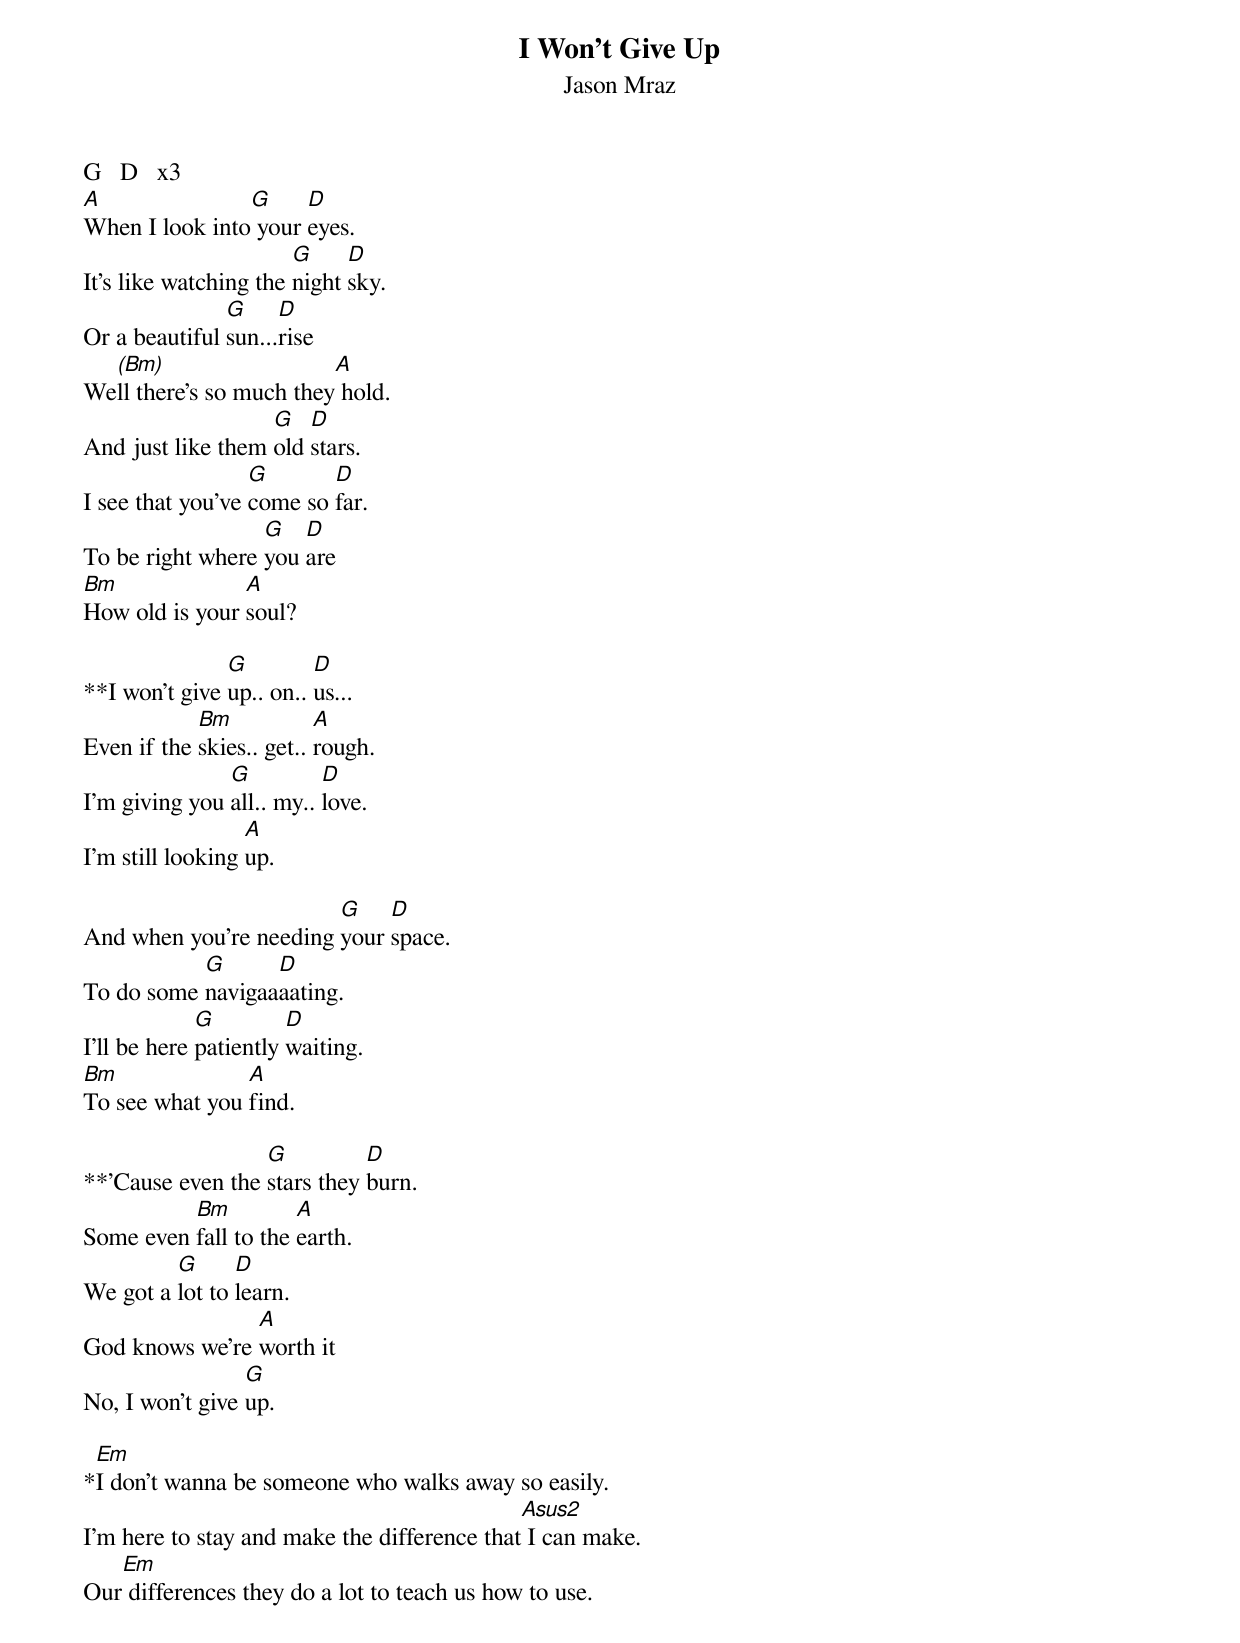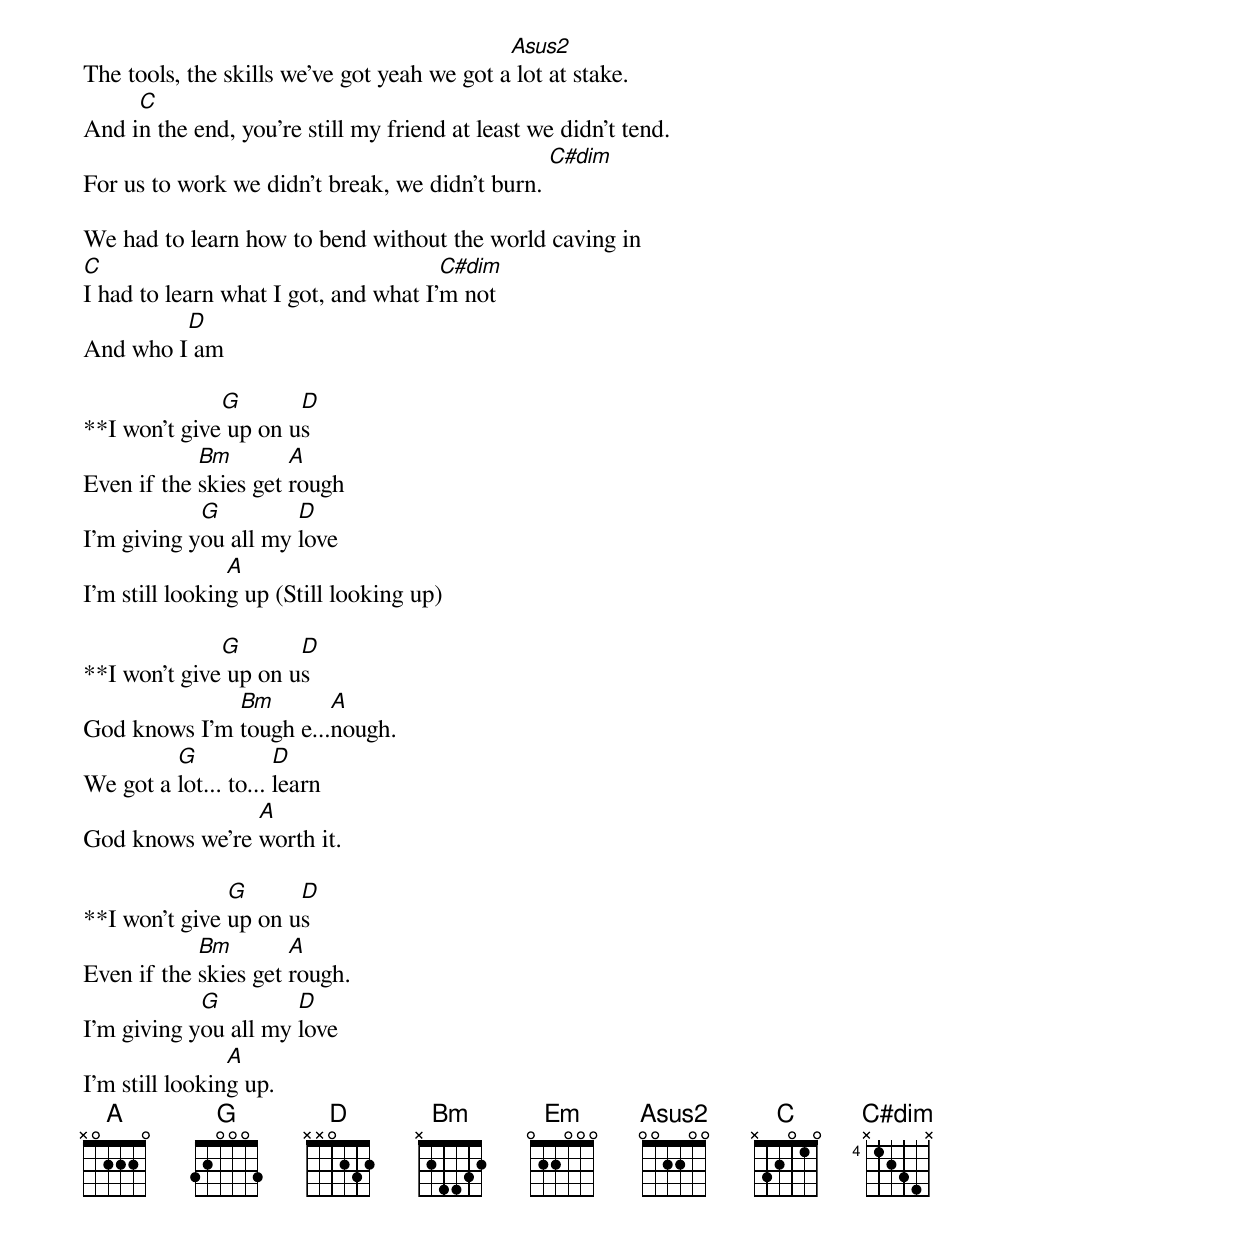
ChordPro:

{title:I Won't Give Up}
{subtitle:Jason Mraz}
G   D   x3
[A]When I look into[G] your [D]eyes.
It's like watching the [G]night [D]sky.
Or a beautiful [G]sun...[D]rise
We[(Bm)]ll there's so much they[A] hold.
And just like them [G]old [D]stars.
I see that you've [G]come so [D]far.
To be right where [G]you [D]are
[Bm]How old is your [A]soul?

**I won't give [G]up.. on.. [D]us...
Even if the [Bm]skies.. get.. [A]rough.
I'm giving you [G]all.. my.. [D]love.
I'm still looking [A]up.

And when you're needing [G]your [D]space.
To do some [G]navigaa[D]aating.
I'll be here [G]patiently [D]waiting.
[Bm]To see what you [A]find.

**'Cause even the [G]stars they [D]burn.
Some even [Bm]fall to the [A]earth.
We got a [G]lot to [D]learn.
God knows we're [A]worth it
No, I won't give [G]up.

*[Em]I don't wanna be someone who walks away so easily.
I'm here to stay and make the difference that[Asus2] I can make.
Our[Em] differences they do a lot to teach us how to use.
The tools, the skills we've got yeah we got a[Asus2] lot at stake.
And i[C]n the end, you're still my friend at least we didn't tend.
For us to work we didn't break, we didn't burn. [C#dim]

We had to learn how to bend without the world caving in
[C]I had to learn what I got, and what I'[C#dim]m not
And who I[D] am

**I won't give[G] up on u[D]s
Even if the [Bm]skies get [A]rough
I'm giving y[G]ou all my [D]love
I'm still lookin[A]g up (Still looking up)

**I won't give[G] up on u[D]s
God knows I'm [Bm]tough e...[A]nough.
We got a [G]lot... to... [D]learn
God knows we're [A]worth it.

**I won't give [G]up on u[D]s
Even if the [Bm]skies get [A]rough.
I'm giving y[G]ou all my [D]love
I'm still lookin[A]g up.
